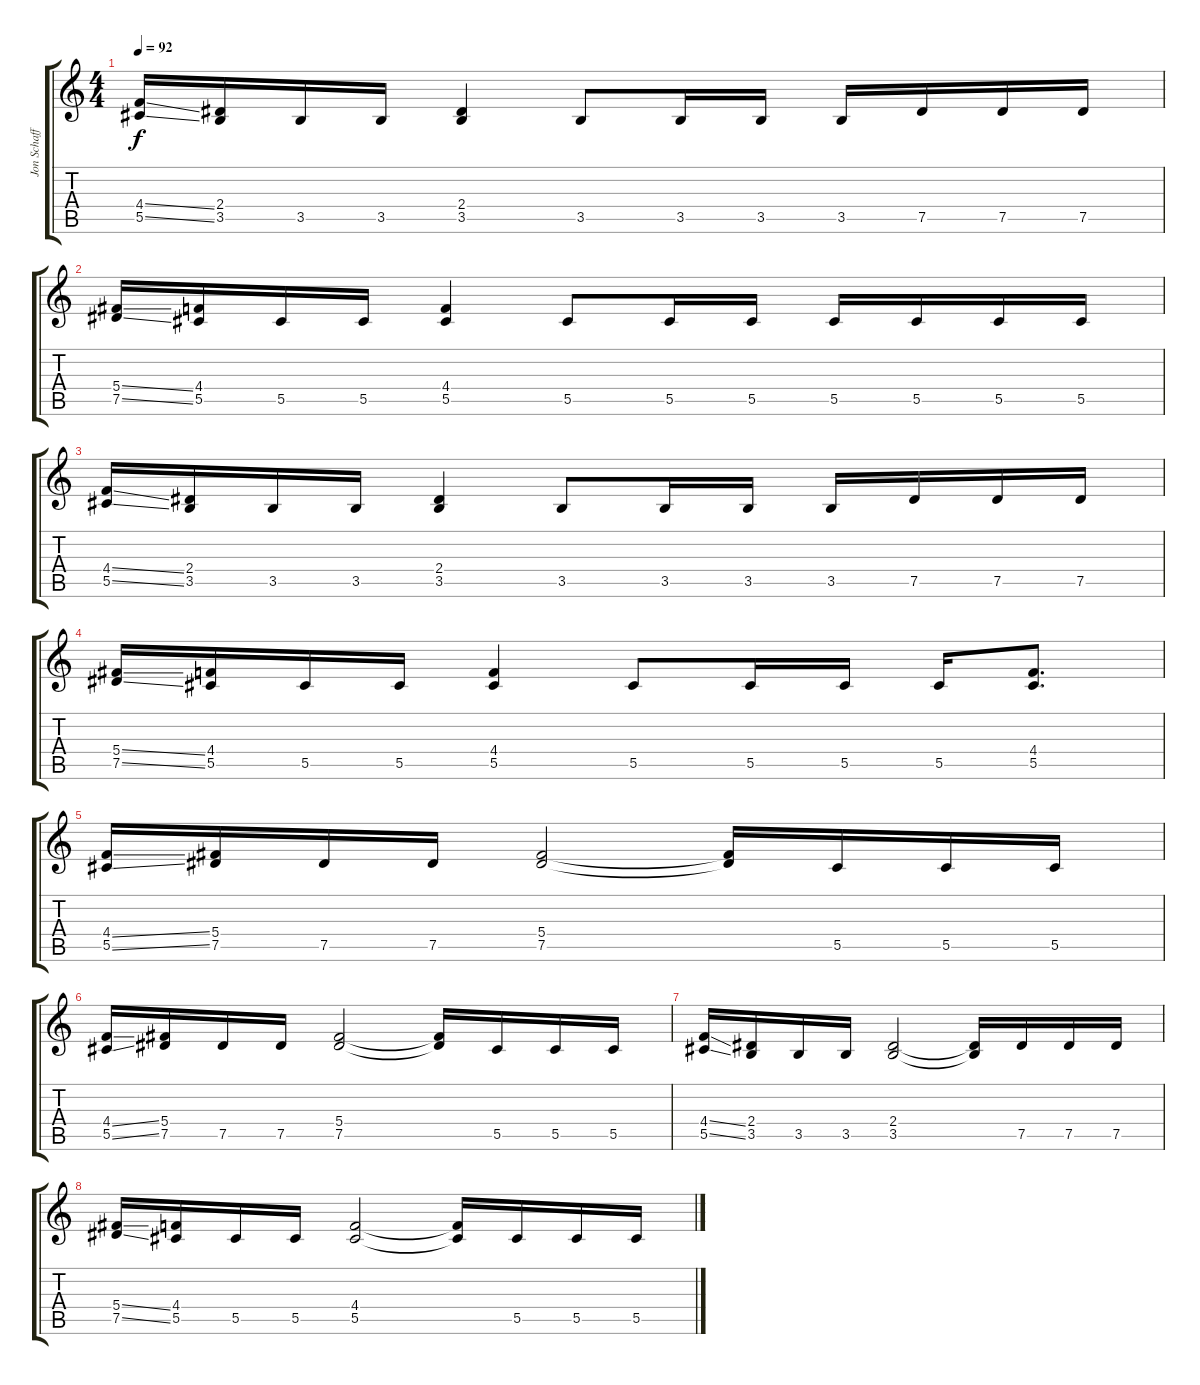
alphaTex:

\track ("Jon Schaffer" "Jon Schaff") {instrument distortionguitar}
\staff {score tabs}
\tuning (Eb4 Bb3 Gb3 Db3 Ab2 Eb2) {hide}
\ts (4 4)
\tempo 92
\clef g2
\ks c
(4.4{ss} 5.5{ss}).16{dy f} (2.4 3.5).16 3.5.16 3.5.16 (2.4 3.5).4 3.5.8 3.5.16 3.5.16 3.5.16 7.5.16 7.5.16 7.5.16 |
(5.4{ss} 7.5{ss}).16 (4.4 5.5).16 5.5.16 5.5.16 (4.4 5.5).4 5.5.8 5.5.16 5.5.16 5.5.16 5.5.16 5.5.16 5.5.16 |
(4.4{ss} 5.5{ss}).16 (2.4 3.5).16 3.5.16 3.5.16 (2.4 3.5).4 3.5.8 3.5.16 3.5.16 3.5.16 7.5.16 7.5.16 7.5.16 |
(5.4{ss} 7.5{ss}).16 (4.4 5.5).16 5.5.16 5.5.16 (4.4 5.5).4 5.5.8 5.5.16 5.5.16 5.5.16 (4.4 5.5).8{d} |
(4.4{ss} 5.5{ss}).16 (5.4 7.5).16 7.5.16 7.5.16 (5.4 7.5).2 (5.4{t} 7.5{t}).16 5.5.16 5.5.16 5.5.16 |
(4.4{ss} 5.5{ss}).16 (5.4 7.5).16 7.5.16 7.5.16 (5.4 7.5).2 (5.4{t} 7.5{t}).16 5.5.16 5.5.16 5.5.16 |
(4.4{ss} 5.5{ss}).16 (2.4 3.5).16 3.5.16 3.5.16 (2.4 3.5).2 (2.4{t} 3.5{t}).16 7.5.16 7.5.16 7.5.16 |
(5.4{ss} 7.5{ss}).16 (4.4 5.5).16 5.5.16 5.5.16 (4.4 5.5).2 (4.4{t} 5.5{t}).16 5.5.16 5.5.16 5.5.16
